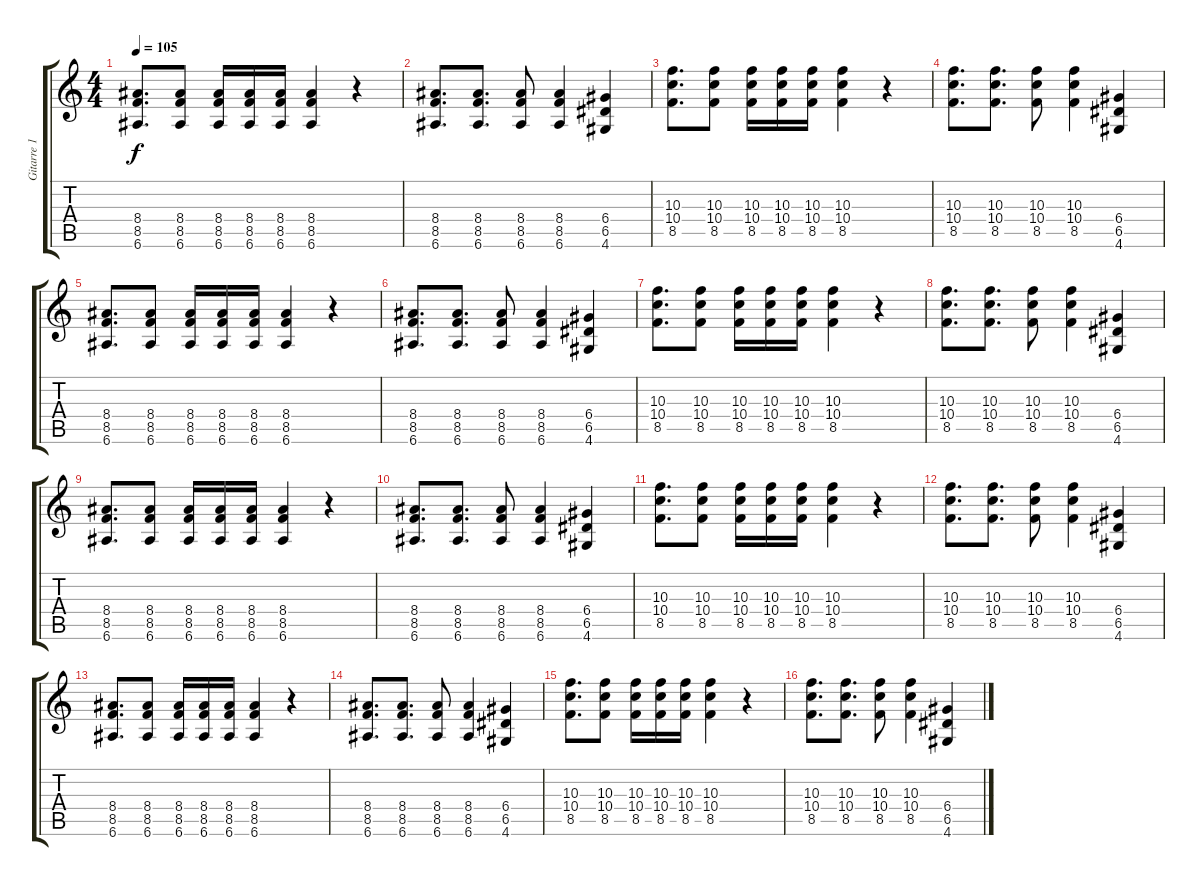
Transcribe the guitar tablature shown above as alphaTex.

\track ("Gitarre 1" "Gitarre 1") {instrument distortionguitar}
\staff {score tabs}
\tuning (E4 B3 G3 D3 A2 E2) {hide}
\ts (4 4)
\tempo 105
\clef g2
\ks c
(8.4 8.5 6.6).8{d dy f} (8.4 8.5 6.6).8 (8.4 8.5 6.6).16 (8.4 8.5 6.6).16 (8.4 8.5 6.6).16 (8.4 8.5 6.6).4 r.4 |
(8.4 8.5 6.6).8{d} (8.4 8.5 6.6).8{d} (8.4 8.5 6.6).8 (8.4 8.5 6.6).4 (6.4 6.5 4.6).4 |
(10.3 10.4 8.5).8{d} (10.3 10.4 8.5).8 (10.3 10.4 8.5).16 (10.3 10.4 8.5).16 (10.3 10.4 8.5).16 (10.3 10.4 8.5).4 r.4 |
(10.3 10.4 8.5).8{d} (10.3 10.4 8.5).8{d} (10.3 10.4 8.5).8 (10.3 10.4 8.5).4 (6.4 6.5 4.6).4 |
(8.4 8.5 6.6).8{d} (8.4 8.5 6.6).8 (8.4 8.5 6.6).16 (8.4 8.5 6.6).16 (8.4 8.5 6.6).16 (8.4 8.5 6.6).4 r.4 |
(8.4 8.5 6.6).8{d} (8.4 8.5 6.6).8{d} (8.4 8.5 6.6).8 (8.4 8.5 6.6).4 (6.4 6.5 4.6).4 |
(10.3 10.4 8.5).8{d} (10.3 10.4 8.5).8 (10.3 10.4 8.5).16 (10.3 10.4 8.5).16 (10.3 10.4 8.5).16 (10.3 10.4 8.5).4 r.4 |
(10.3 10.4 8.5).8{d} (10.3 10.4 8.5).8{d} (10.3 10.4 8.5).8 (10.3 10.4 8.5).4 (6.4 6.5 4.6).4 |
(8.4 8.5 6.6).8{d} (8.4 8.5 6.6).8 (8.4 8.5 6.6).16 (8.4 8.5 6.6).16 (8.4 8.5 6.6).16 (8.4 8.5 6.6).4 r.4 |
(8.4 8.5 6.6).8{d} (8.4 8.5 6.6).8{d} (8.4 8.5 6.6).8 (8.4 8.5 6.6).4 (6.4 6.5 4.6).4 |
(10.3 10.4 8.5).8{d} (10.3 10.4 8.5).8 (10.3 10.4 8.5).16 (10.3 10.4 8.5).16 (10.3 10.4 8.5).16 (10.3 10.4 8.5).4 r.4 |
(10.3 10.4 8.5).8{d} (10.3 10.4 8.5).8{d} (10.3 10.4 8.5).8 (10.3 10.4 8.5).4 (6.4 6.5 4.6).4 |
(8.4 8.5 6.6).8{d} (8.4 8.5 6.6).8 (8.4 8.5 6.6).16 (8.4 8.5 6.6).16 (8.4 8.5 6.6).16 (8.4 8.5 6.6).4 r.4 |
(8.4 8.5 6.6).8{d} (8.4 8.5 6.6).8{d} (8.4 8.5 6.6).8 (8.4 8.5 6.6).4 (6.4 6.5 4.6).4 |
(10.3 10.4 8.5).8{d} (10.3 10.4 8.5).8 (10.3 10.4 8.5).16 (10.3 10.4 8.5).16 (10.3 10.4 8.5).16 (10.3 10.4 8.5).4 r.4 |
(10.3 10.4 8.5).8{d} (10.3 10.4 8.5).8{d} (10.3 10.4 8.5).8 (10.3 10.4 8.5).4 (6.4 6.5 4.6).4
